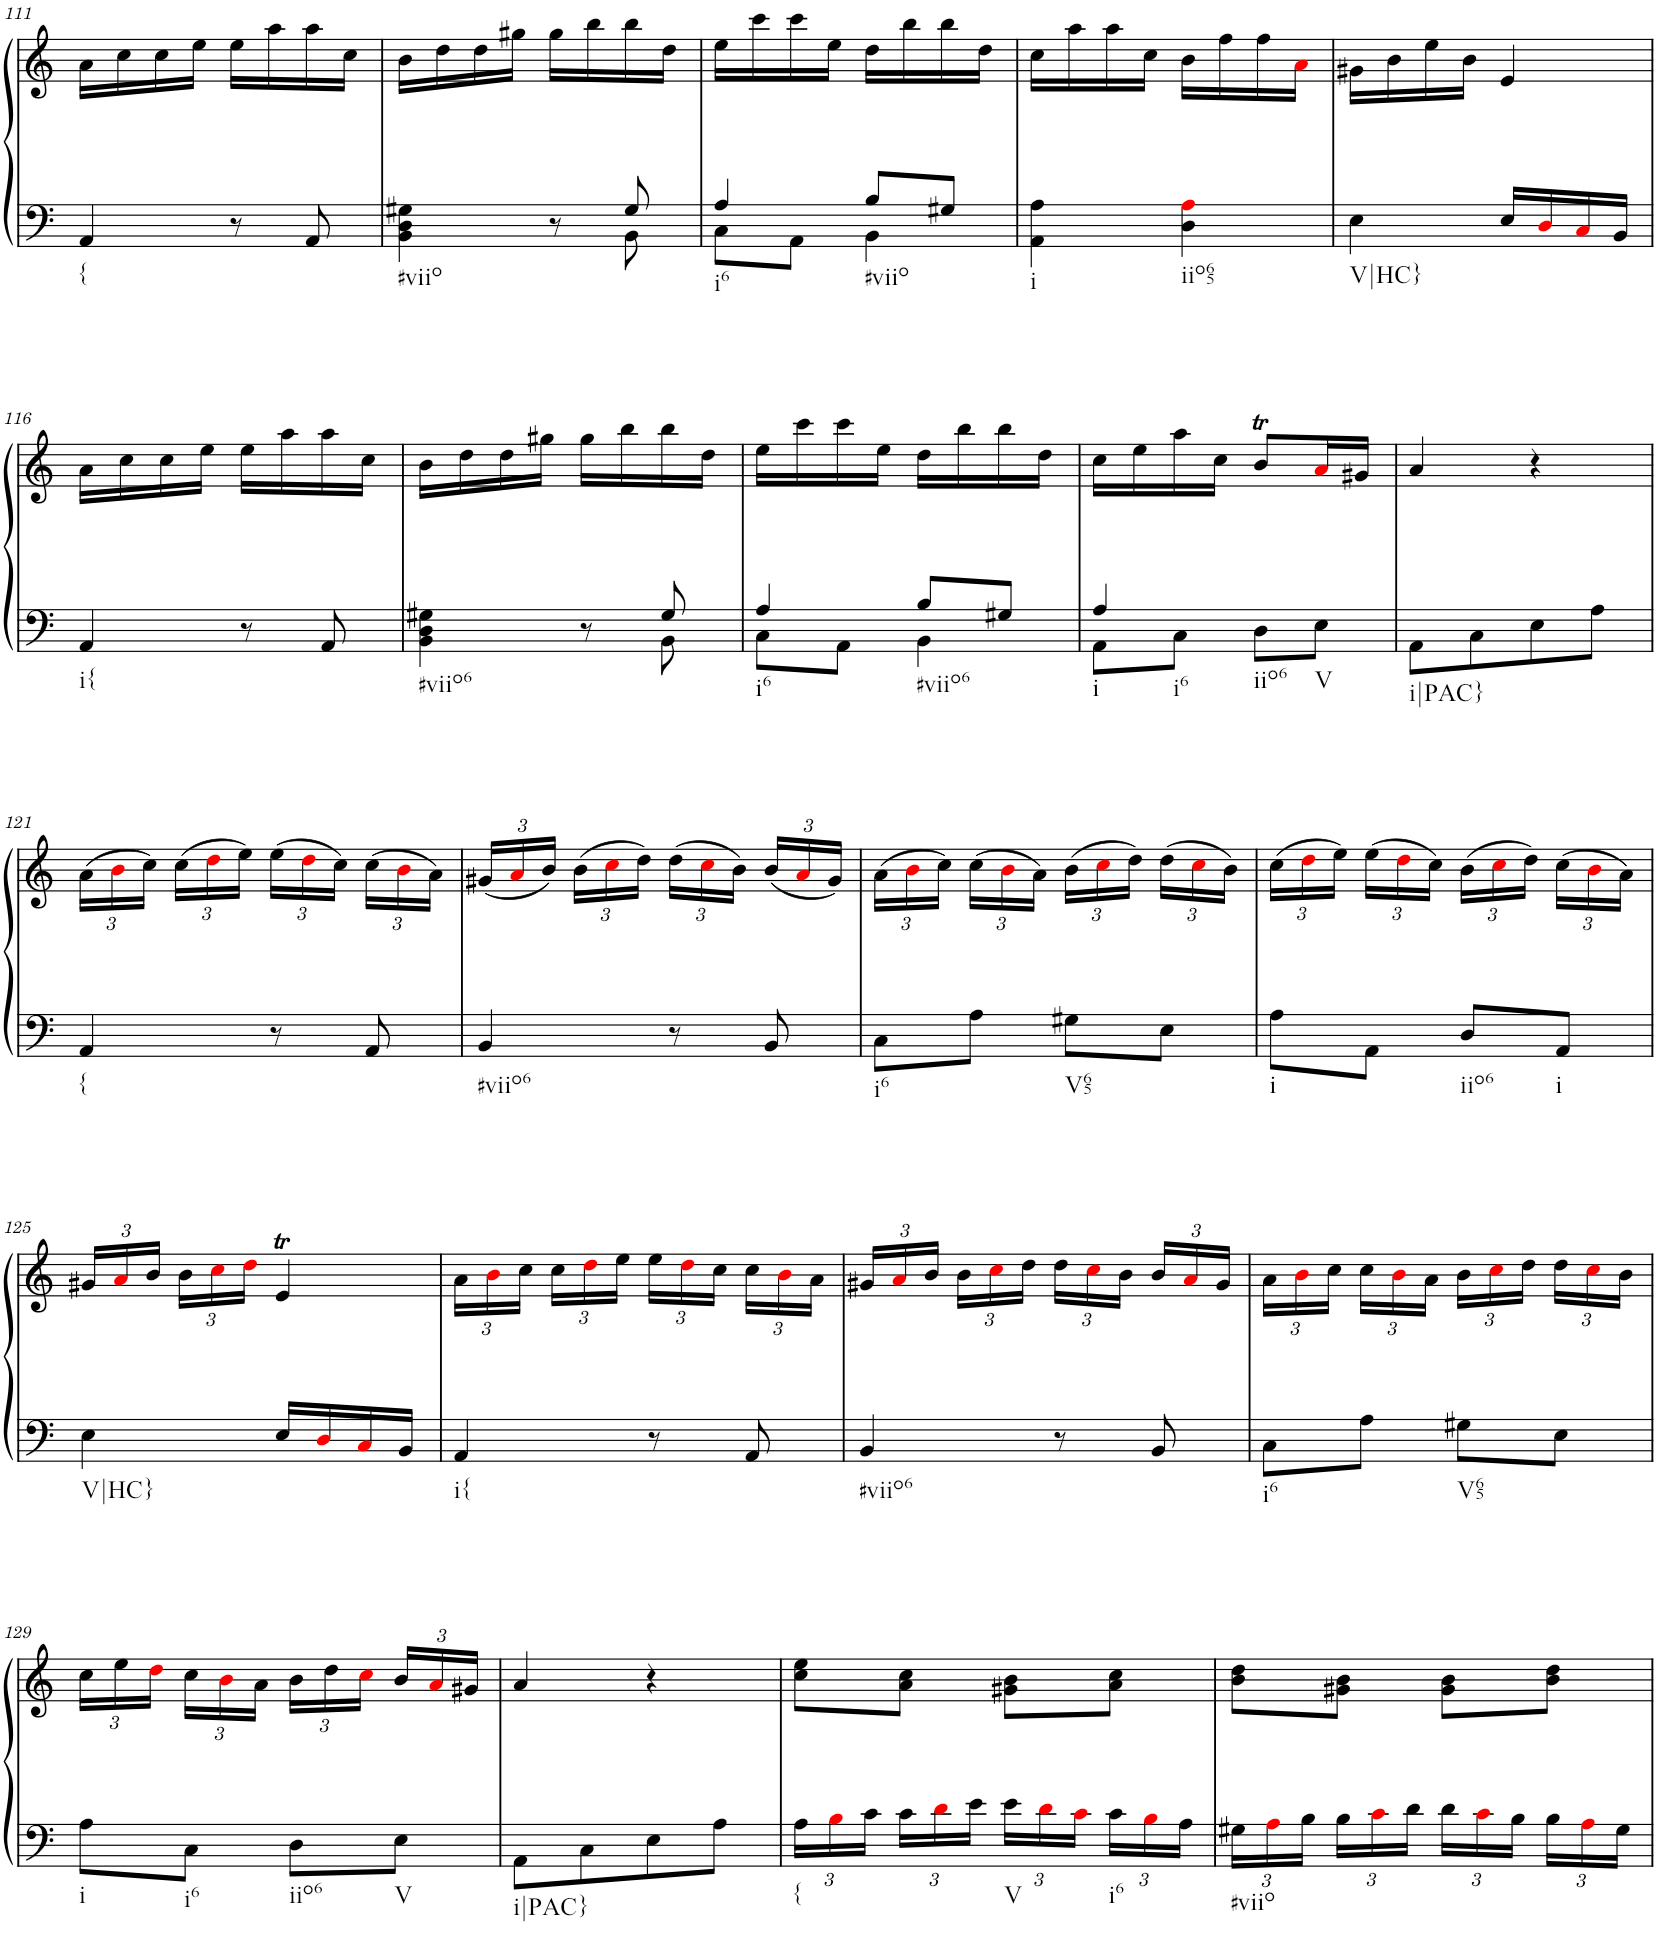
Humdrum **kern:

**kern	**kern
*part1	*part1
*staff2	*staff1
*I"Piano	*
*I'Pno.	*
!!LO:PB:g=z
*clefF4	*clefG2
*k[]	*k[]
*M2/4	*M2/4
=111	=111
!LO:TX:b:t={	!
4AA/	16a\LL
.	16cc\
.	16cc\
.	16ee\JJ
8r	16ee\LL
.	16aa\
8AA/	16aa\
.	16cc\JJ
=112	=112
*^	*
!LO:TX:b:t=#viio	!	!
4BB\ 4D\ 4G#X\	4.ryy	16b\LL
.	.	16dd\
.	.	16dd\
.	.	16gg#X\JJ
8r	.	16gg#\LL
.	.	16bb\
8G#/	8BB\	16bb\
.	.	16dd\JJ
=113	=113	=113
!LO:TX:b:t=i6	!	!
4A/	8C\L	16ee\LL
.	.	16ccc\
.	8AA\J	16ccc\
.	.	16ee\JJ
!LO:TX:b:t=#viio	!	!
8B/L	4BB\	16dd\LL
.	.	16bb\
8G#X/J	.	16bb\
.	.	16dd\JJ
*v	*v	*
=114	=114
!LO:TX:b:t=i	!
4AA\ 4A\	16cc\LL
.	16aa\
.	16aa\
.	16cc\JJ
!LO:TX:b:t=iio65	!
4D\ 4Ai\	16b\LL
.	16ff\
.	16ff\
.	16ai\JJ
=115	=115
!LO:TX:b:t=V|HC}	!
4E\	16g#X\LL
.	16b\
.	16ee\
.	16b\JJ
16E/LL	4e/
16Di/	.
16Ci/	.
16BB/JJ	.
!!LO:LB:g=z
=116	=116
!LO:TX:b:t=i{	!
4AA/	16a\LL
.	16cc\
.	16cc\
.	16ee\JJ
8r	16ee\LL
.	16aa\
8AA/	16aa\
.	16cc\JJ
=117	=117
*^	*
!LO:TX:b:t=#viio6	!	!
4BB\ 4D\ 4G#X\	4.ryy	16b\LL
.	.	16dd\
.	.	16dd\
.	.	16gg#X\JJ
8r	.	16gg#\LL
.	.	16bb\
8G#/	8BB\	16bb\
.	.	16dd\JJ
=118	=118	=118
!LO:TX:b:t=i6	!	!
4A/	8C\L	16ee\LL
.	.	16ccc\
.	8AA\J	16ccc\
.	.	16ee\JJ
!LO:TX:b:t=#viio6	!	!
8B/L	4BB\	16dd\LL
.	.	16bb\
8G#X/J	.	16bb\
.	.	16dd\JJ
=119	=119	=119
!LO:TX:b:t=i	!	!
!LO:TX:b:t=i6	!	!
4A/	8AA\L	16cc\LL
.	.	16ee\
.	8C\J	16aa\
.	.	16cc\JJ
!LO:TX:b:t=iio6	!	!
8D\L	4ryy	8bt/L
!LO:TX:b:t=V	!	!
8E\J	.	16ai/L
.	.	16g#X/JJ
*v	*v	*
=120	=120
!LO:TX:b:t=i|PAC}	!
8AA\L	4a/
8C\	.
8E\	4r
8A\J	.
!!LO:LB:g=z
=121	=121
*	*Xbrackettup
!LO:TX:b:t={	!
4AA/	(24a\LL
.	24bi\
.	24cc\JJ)
.	(24cc\LL
.	24ddi\
.	24ee\JJ)
8r	(24ee\LL
.	24ddi\
.	24cc\JJ)
8AA/	(24cc\LL
.	24bi\
.	24a\JJ)
=122	=122
!LO:TX:b:t=#viio6	!
4BB/	(24g#X/LL
.	24ai/
.	24b/JJ)
.	(24b\LL
.	24cci\
.	24dd\JJ)
8r	(24dd\LL
.	24cci\
.	24b\JJ)
8BB/	(24b/LL
.	24ai/
.	24g#/JJ)
=123	=123
!LO:TX:b:t=i6	!
8C\L	(24a\LL
.	24bi\
.	24cc\JJ)
8A\J	(24cc\LL
.	24bi\
.	24a\JJ)
!LO:TX:b:t=V65	!
8G#X\L	(24b\LL
.	24cci\
.	24dd\JJ)
8E\J	(24dd\LL
.	24cci\
.	24b\JJ)
=124	=124
!LO:TX:b:t=i	!
8A\L	(24cc\LL
.	24ddi\
.	24ee\JJ)
8AA\J	(24ee\LL
.	24ddi\
.	24cc\JJ)
!LO:TX:b:t=iio6	!
8D/L	(24b\LL
.	24cci\
.	24dd\JJ)
!LO:TX:b:t=i	!
8AA/J	(24cc\LL
.	24bi\
.	24a\JJ)
!!LO:LB:g=z
=125	=125
!LO:TX:b:t=V|HC}	!
4E\	24g#X/LL
.	24ai/
.	24b/JJ
.	24b\LL
.	24cci\
.	24ddi\JJ
16E/LL	4et/
16Di/	.
16Ci/	.
16BB/JJ	.
=126	=126
!LO:TX:b:t=i{	!
4AA/	24a\LL
.	24bi\
.	24cc\JJ
.	24cc\LL
.	24ddi\
.	24ee\JJ
8r	24ee\LL
.	24ddi\
.	24cc\JJ
8AA/	24cc\LL
.	24bi\
.	24a\JJ
=127	=127
!LO:TX:b:t=#viio6	!
4BB/	24g#X/LL
.	24ai/
.	24b/JJ
.	24b\LL
.	24cci\
.	24dd\JJ
8r	24dd\LL
.	24cci\
.	24b\JJ
8BB/	24b/LL
.	24ai/
.	24g#/JJ
=128	=128
!LO:TX:b:t=i6	!
8C\L	24a\LL
.	24bi\
.	24cc\JJ
8A\J	24cc\LL
.	24bi\
.	24a\JJ
!LO:TX:b:t=V65	!
8G#X\L	24b\LL
.	24cci\
.	24dd\JJ
8E\J	24dd\LL
.	24cci\
.	24b\JJ
!!LO:LB:g=z
=129	=129
!LO:TX:b:t=i	!
8A\L	24cc\LL
.	24ee\
.	24ddi\JJ
!LO:TX:b:t=i6	!
8C\J	24cc\LL
.	24bi\
.	24a\JJ
!LO:TX:b:t=iio6	!
8D\L	24b\LL
.	24dd\
.	24cci\JJ
!LO:TX:b:t=V	!
8E\J	24b/LL
.	24ai/
.	24g#X/JJ
=130	=130
!LO:TX:b:t=i|PAC}	!
8AA\L	4a/
8C\	.
8E\	4r
8A\J	.
=131	=131
*Xbrackettup	*
!LO:TX:b:t={	!
24A\LL	8cc\ 8ee\L
24Bi\	.
24c\JJ	.
24c\LL	8a\ 8cc\J
24di\	.
24e\JJ	.
!LO:TX:b:t=V	!
24e\LL	8g#X\ 8b\L
24di\	.
24ci\JJ	.
!LO:TX:b:t=i6	!
24c\LL	8a\ 8cc\J
24Bi\	.
24A\JJ	.
=132	=132
!LO:TX:b:t=#viio	!
24G#X\LL	8b\ 8dd\L
24Ai\	.
24B\JJ	.
24B\LL	8g#X\ 8b\J
24ci\	.
24d\JJ	.
24d\LL	8g#\ 8b\L
24ci\	.
24B\JJ	.
24B\LL	8b\ 8dd\J
24Ai\	.
24G#\JJ	.
=	=
*-	*-
